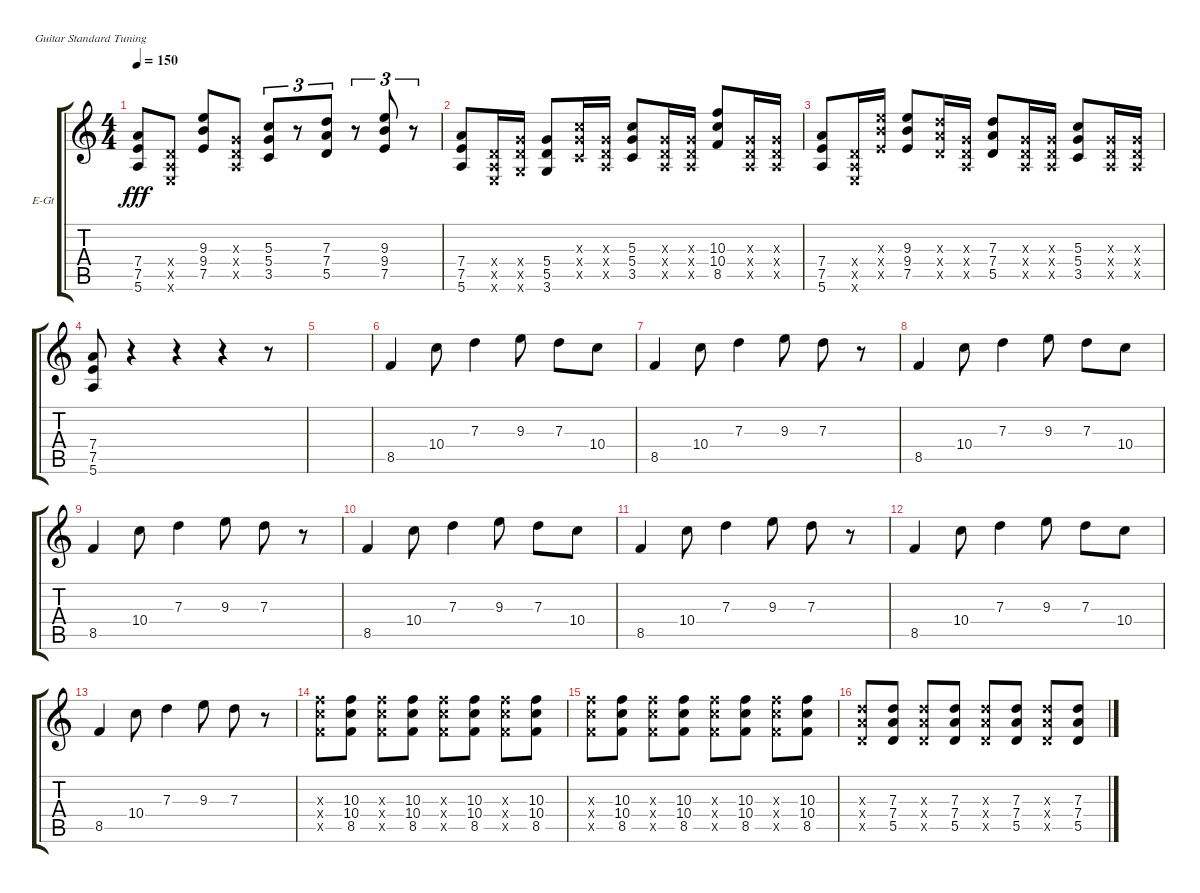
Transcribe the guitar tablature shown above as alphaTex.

\defaultSystemsLayout 4
\bracketExtendMode groupsimilarinstruments
\firstSystemTrackNameOrientation horizontal
\otherSystemsTrackNameOrientation horizontal
\track ("Jamie Cook" "E-Gt") {instrument electricguitarclean}
\staff {score tabs}
\tuning (E4 B3 G3 D3 A2 E2)
\ts (4 4)
\tempo 150
\clef g2
\scale
0.333333
\ks c
(7.4 7.5 5.6).8{dy fff} (0.4{x} 0.5{x} 0.6{x}).8 (9.3 9.4 7.5).8 (0.3{x} 0.4{x} 0.5{x}).8 (5.3 5.4 3.5).8{tu (3 2)} r.8{tu (3 2)} (7.3 7.4 5.5).8{tu (3 2)} r.8{tu (3 2)} (9.3 9.4 7.5).8{tu (3 2)} r.8{tu (3 2)} |
\scale
0.333333 (7.4 7.5 5.6).8 (0.4{x} 0.5{x} 0.6{x}).16 (5.4{x} 5.5{x} 3.6{x}).16 (5.4 5.5 3.6).8 (5.3{x} 5.4{x} 3.5{x}).16 (0.3{x} 0.4{x} 0.5{x}).16 (5.3 5.4 3.5).8 (0.3{x} 0.4{x} 0.5{x}).16 (0.3{x} 0.4{x} 0.5{x}).16 (10.3 10.4 8.5).8 (0.3{x} 0.4{x} 0.5{x}).16 (0.3{x} 0.4{x} 0.5{x}).16 |
\scale
0.333333 (7.4 7.5 5.6).8 (0.4{x} 0.5{x} 0.6{x}).16 (9.3{x} 9.4{x} 7.5{x}).16 (9.3 9.4 7.5).8 (7.3{x} 7.4{x} 5.5{x}).16 (0.3{x} 0.4{x} 0.5{x}).16 (7.3 7.4 5.5).8 (0.3{x} 0.4{x} 0.5{x}).16 (0.3{x} 0.4{x} 0.5{x}).16 (5.3 5.4 3.5).8 (0.3{x} 0.4{x} 0.5{x}).16 (0.3{x} 0.4{x} 0.5{x}).16 |
\scale
0.333333 (7.4 7.5 5.6).8 r.4 r.4 r.4 r.8 |
\scale
0.333333 |
\scale
0.333333 8.5.4 10.4.8 7.3.4 9.3.8 7.3.8 10.4.8 |
\scale
0.333333 8.5.4 10.4.8 7.3.4 9.3.8 7.3.8 r.8 |
\scale
0.333333 8.5.4 10.4.8 7.3.4 9.3.8 7.3.8 10.4.8 |
\scale
0.333333 8.5.4 10.4.8 7.3.4 9.3.8 7.3.8 r.8 |
\scale
0.333333 8.5.4 10.4.8 7.3.4 9.3.8 7.3.8 10.4.8 |
\scale
0.333333 8.5.4 10.4.8 7.3.4 9.3.8 7.3.8 r.8 |
\scale
0.333333 8.5.4 10.4.8 7.3.4 9.3.8 7.3.8 10.4.8 |
\scale
0.333333 8.5.4 10.4.8 7.3.4 9.3.8 7.3.8 r.8 |
\scale
0.333333 (10.3{x} 10.4{x} 8.5{x}).8 (10.3 10.4 8.5).8 (10.3{x} 10.4{x} 8.5{x}).8 (10.3 10.4 8.5).8 (10.3{x} 10.4{x} 8.5{x}).8 (10.3 10.4 8.5).8 (10.3{x} 10.4{x} 8.5{x}).8 (10.3 10.4 8.5).8 |
\scale
0.333333 (10.3{x} 10.4{x} 8.5{x}).8 (10.3 10.4 8.5).8 (10.3{x} 10.4{x} 8.5{x}).8 (10.3 10.4 8.5).8 (10.3{x} 10.4{x} 8.5{x}).8 (10.3 10.4 8.5).8 (10.3{x} 10.4{x} 8.5{x}).8 (10.3 10.4 8.5).8 |
\scale
0.333333 (7.3{x} 7.4{x} 5.5{x}).8 (7.3 7.4 5.5).8 (7.3{x} 7.4{x} 5.5{x}).8 (7.3 7.4 5.5).8 (7.3{x} 7.4{x} 5.5{x}).8 (7.3 7.4 5.5).8 (7.3{x} 7.4{x} 5.5{x}).8 (7.3 7.4 5.5).8
